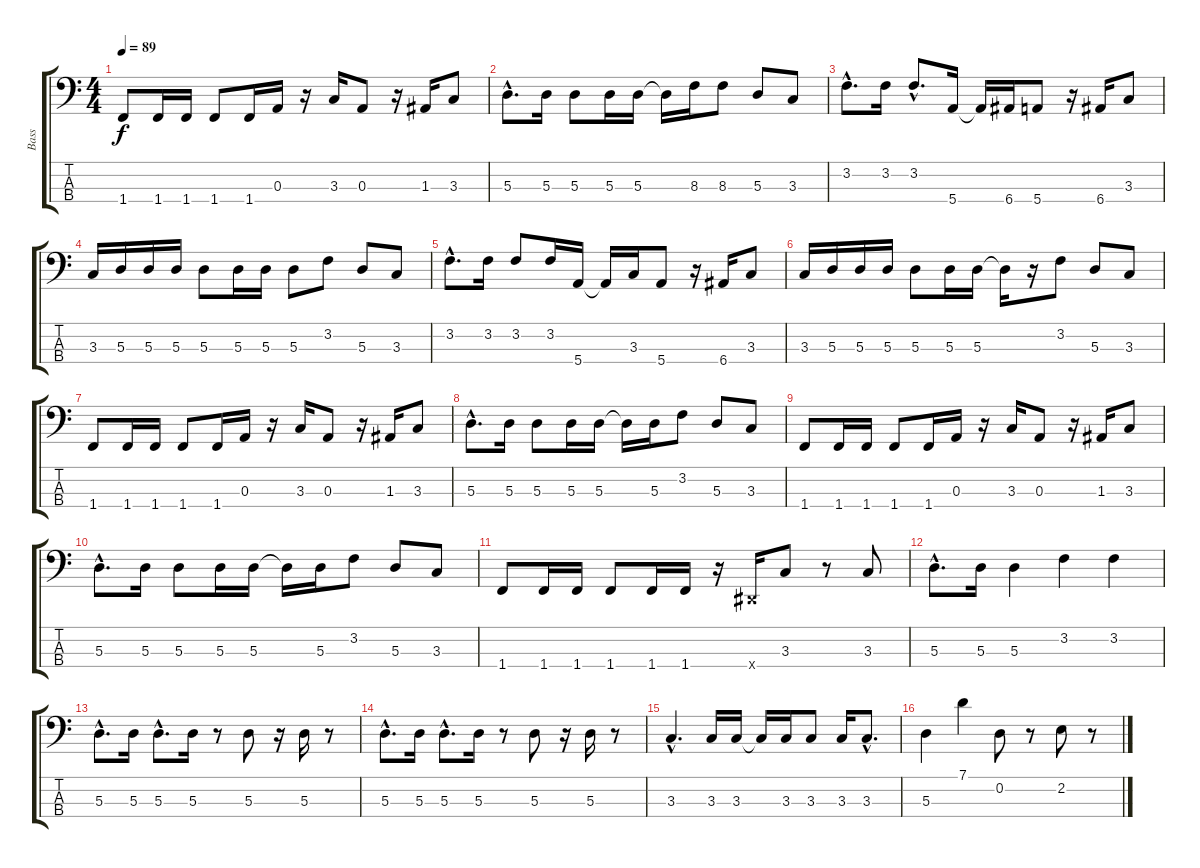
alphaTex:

\track ("Bass" "Bass") {instrument electricbassfinger}
\staff {score tabs}
\tuning (G2 D2 A1 E1) {hide}
\ts (4 4)
\tempo 89
\clef f4
\ks c
1.4.8{dy f} 1.4.16 1.4.16 1.4.8 1.4.16 0.3.16 r.16 3.3.16 0.3.8 r.16 1.3.16 3.3.8 |
5.3{hac}.8{d} 5.3.16 5.3.8 5.3.16 5.3.16 5.3{t}.16 8.3.16 8.3.8 5.3.8 3.3.8 |
3.2{hac}.8{d} 3.2.16 3.2{hac}.8{d} 5.4.16 5.4{t}.16 6.4.16 5.4.8 r.16 6.4.16 3.3.8 |
3.3.16 5.3.16 5.3.16 5.3.16 5.3.8 5.3.16 5.3.16 5.3.8 3.2.8 5.3.8 3.3.8 |
3.2{hac}.8{d} 3.2.16 3.2.8 3.2.16 5.4.16 5.4{t}.16 3.3.16 5.4.8 r.16 6.4.16 3.3.8 |
3.3.16 5.3.16 5.3.16 5.3.16 5.3.8 5.3.16 5.3.16 5.3{t}.16 r.16 3.2.8 5.3.8 3.3.8 |
1.4.8 1.4.16 1.4.16 1.4.8 1.4.16 0.3.16 r.16 3.3.16 0.3.8 r.16 1.3.16 3.3.8 |
5.3{hac}.8{d} 5.3.16 5.3.8 5.3.16 5.3.16 5.3{t}.16 5.3.16 3.2.8 5.3.8 3.3.8 |
1.4.8 1.4.16 1.4.16 1.4.8 1.4.16 0.3.16 r.16 3.3.16 0.3.8 r.16 1.3.16 3.3.8 |
5.3{hac}.8{d} 5.3.16 5.3.8 5.3.16 5.3.16 5.3{t}.16 5.3.16 3.2.8 5.3.8 3.3.8 |
1.4.8 1.4.16 1.4.16 1.4.8 1.4.16 1.4.16 r.16 -1.4{x}.16 3.3.8 r.8 3.3.8 |
5.3{hac}.8{d} 5.3.16 5.3.4 3.2.4 3.2.4 |
5.3{hac}.8{d} 5.3.16 5.3{hac}.8{d} 5.3.16 r.8 5.3.8 r.16 5.3.16 r.8 |
5.3{hac}.8{d} 5.3.16 5.3{hac}.8{d} 5.3.16 r.8 5.3.8 r.16 5.3.16 r.8 |
3.3{hac}.4{d} 3.3.16 3.3.16 3.3{t}.16 3.3.16 3.3.8 3.3.16 3.3{hac}.8{d} |
5.3.4 7.1.4 0.2.8 r.8 2.2.8 r.8
